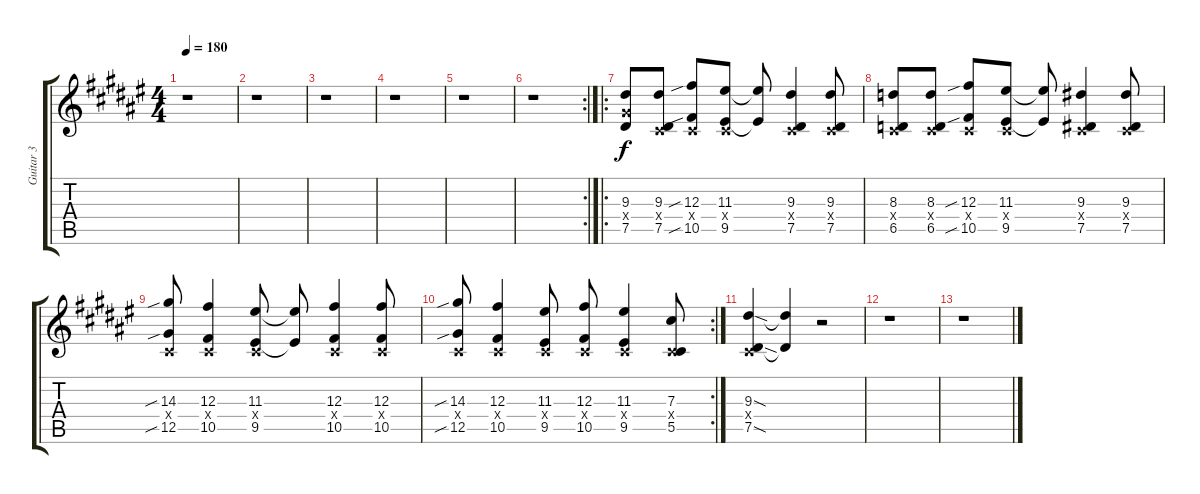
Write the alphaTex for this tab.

\track ("Guitar 3" "Guitar 3") {instrument distortionguitar}
\staff {score tabs}
\tuning (Eb4 Bb3 Gb3 Db3 Ab2 Eb2) {hide}
\ts (4 4)
\tempo 180
\clef g2
\ks f#
r.1{dy f} |
r.1 |
r.1 |
r.1 |
r.1 |
\rc 2
r.1 |
\ro
(9.3 7.4{x} 7.5).8 (9.3 0.4{x} 7.5).8 (12.3{sib} 0.4{x} 10.5{sib}).8 (11.3 0.4{x} 9.5).8 (11.3{t} 9.5{t}).8 (9.3 0.4{x} 7.5).4 (9.3 0.4{x} 7.5).8 |
(8.3 0.4{x} 6.5).8 (8.3 0.4{x} 6.5).8 (12.3{sib} 0.4{x} 10.5{sib}).8 (11.3 0.4{x} 9.5).8 (11.3{t} 9.5{t}).8 (9.3 0.4{x} 7.5).4 (9.3 0.4{x} 7.5).8 |
(14.3{sib} 0.4{x} 12.5{sib}).8 (12.3 0.4{x} 10.5).4 (11.3 0.4{x} 9.5).8 (11.3{t} 9.5{t}).8 (12.3 0.4{x} 10.5).4 (12.3 0.4{x} 10.5).8 |
\rc 2
(14.3{sib} 0.4{x} 12.5{sib}).8 (12.3 0.4{x} 10.5).4 (11.3 0.4{x} 9.5).8 (12.3 0.4{x} 10.5).8 (11.3 0.4{x} 9.5).4 (7.3 0.4{x} 5.5).8 |
(9.3{sod} 0.4{x} 7.5{sod}).4 (9.3{t} 7.5{t}).4 r.2 |
r.1 |
r.1
